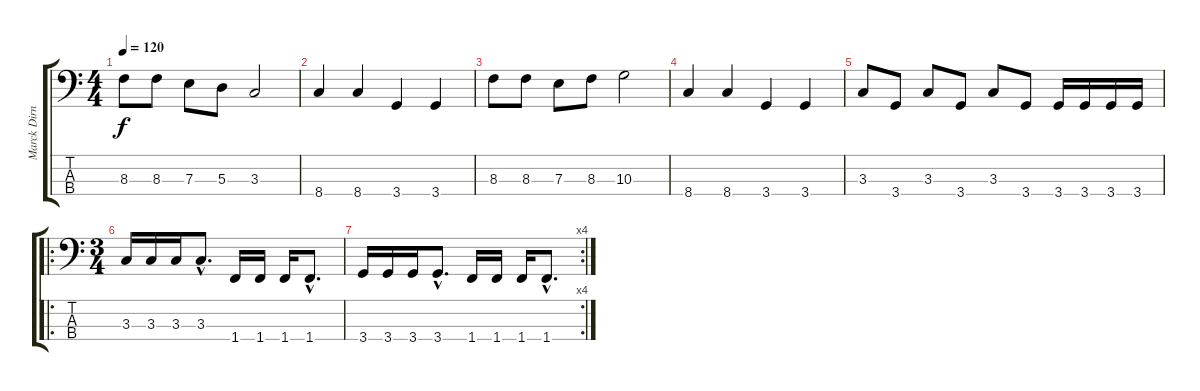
\track ("Marck Dirnt (Acoustic Guitar)" "Marck Dirn") {instrument acousticguitarnylon}
\staff {score tabs}
\tuning (G2 D2 A1 E1) {hide}
\ts (4 4)
\tempo 120
\clef f4
\ks c
8.3.8{dy f} 8.3.8 7.3.8 5.3.8 3.3.2 |
8.4.4 8.4.4 3.4.4 3.4.4 |
8.3.8 8.3.8 7.3.8 8.3.8 10.3.2 |
8.4.4 8.4.4 3.4.4 3.4.4 |
3.3.8 3.4.8 3.3.8 3.4.8 3.3.8 3.4.8 3.4.16 3.4.16 3.4.16 3.4.16 |
\ro
\ts (3 4)
3.3.16 3.3.16 3.3.16 3.3{hac}.8{d} 1.4.16 1.4.16 1.4.16 1.4{hac}.8{d} |
\rc 4
3.4.16 3.4.16 3.4.16 3.4{hac}.8{d} 1.4.16 1.4.16 1.4.16 1.4{hac}.8{d}
